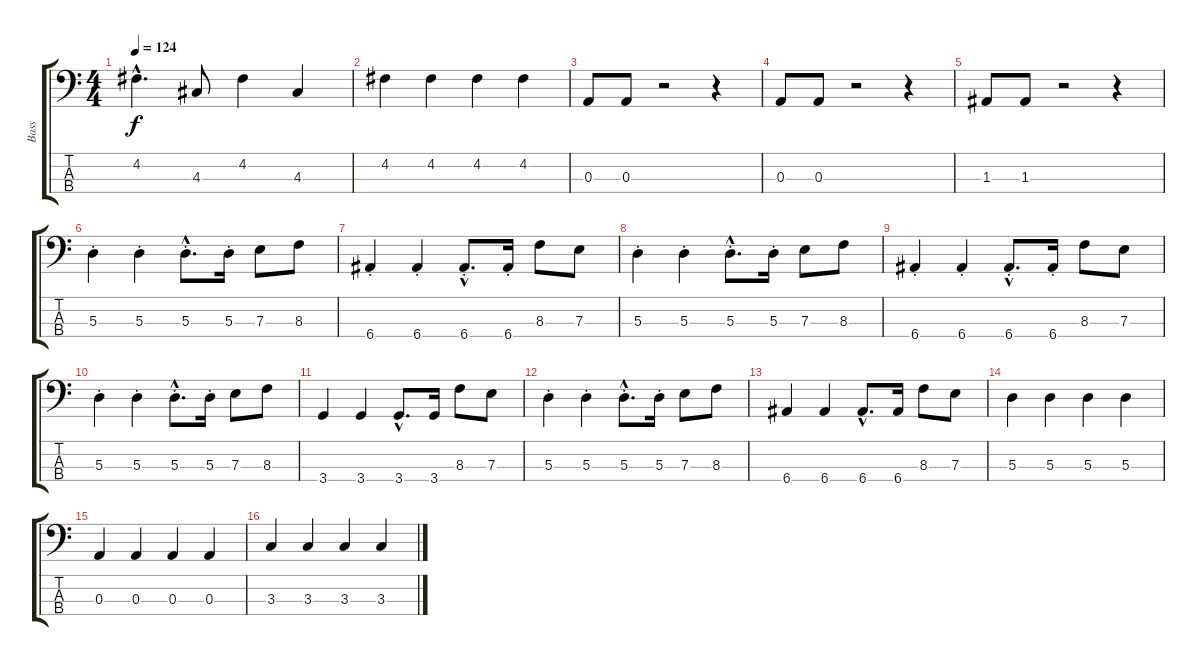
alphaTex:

\track ("Bass" "Bass") {instrument electricbasspick}
\staff {score tabs}
\tuning (G2 D2 A1 E1) {hide}
\ts (4 4)
\tempo 124
\clef f4
\ks c
4.2{hac}.4{d dy f} 4.3.8 4.2.4 4.3.4 |
4.2.4 4.2.4 4.2.4 4.2.4 |
0.3.8 0.3.8 r.2 r.4 |
0.3.8 0.3.8 r.2 r.4 |
1.3.8 1.3.8 r.2 r.4 |
5.3{st}.4 5.3{st}.4 5.3{hac st}.8{d} 5.3{st}.16 7.3.8 8.3.8 |
6.4{st}.4 6.4{st}.4 6.4{hac st}.8{d} 6.4{st}.16 8.3.8 7.3.8 |
5.3{st}.4 5.3{st}.4 5.3{hac st}.8{d} 5.3{st}.16 7.3.8 8.3.8 |
6.4{st}.4 6.4{st}.4 6.4{hac st}.8{d} 6.4{st}.16 8.3.8 7.3.8 |
5.3{st}.4 5.3{st}.4 5.3{hac st}.8{d} 5.3{st}.16 7.3.8 8.3.8 |
3.4.4 3.4.4 3.4{hac}.8{d} 3.4.16 8.3.8 7.3.8 |
5.3{st}.4 5.3{st}.4 5.3{hac st}.8{d} 5.3{st}.16 7.3.8 8.3.8 |
6.4.4 6.4.4 6.4{hac}.8{d} 6.4.16 8.3.8 7.3.8 |
5.3.4 5.3.4 5.3.4 5.3.4 |
0.3.4 0.3.4 0.3.4 0.3.4 |
3.3.4 3.3.4 3.3.4 3.3.4
